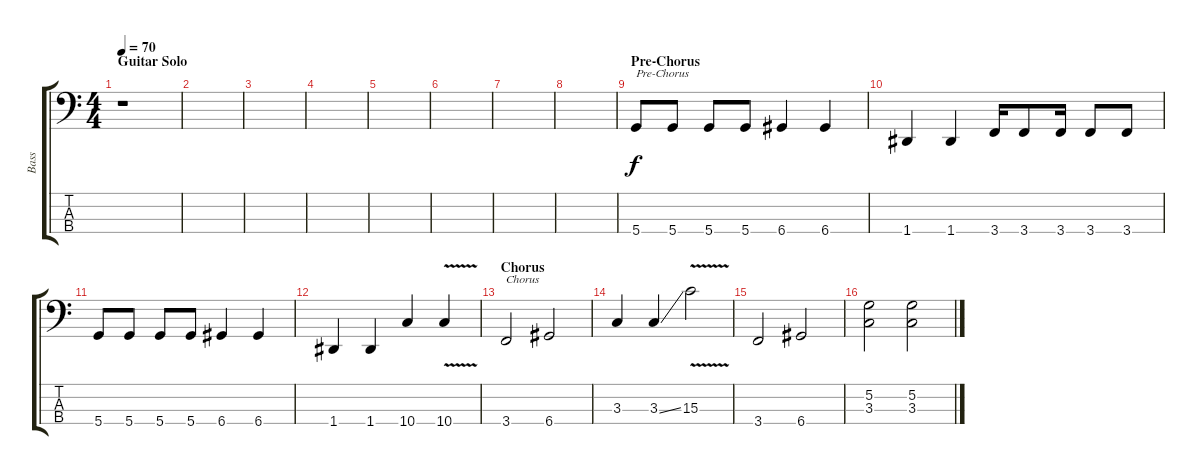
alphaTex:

\track ("Bass" "Bass") {instrument electricbasspick}
\staff {score tabs}
\tuning (G2 D2 A1 D1) {hide}
\ts (4 4)
\section ("" "Guitar Solo")
\tempo 70
\clef f4
\ks c
r.1{dy f} |
|
|
|
|
|
|
|
\section ("" "Pre-Chorus")
5.4.8{txt "Pre-Chorus"} 5.4.8 5.4.8 5.4.8 6.4.4 6.4.4 |
1.4.4 1.4.4 3.4.16 3.4.8 3.4.16 3.4.8 3.4.8 |
5.4.8 5.4.8 5.4.8 5.4.8 6.4.4 6.4.4 |
1.4.4 1.4.4 10.4.4 10.4{v}.4 |
\section ("" "Chorus")
3.4.2{txt "Chorus"} 6.4.2 |
3.3.4 3.3{ss}.4 15.3{v}.2 |
3.4.2 6.4.2 |
(5.2 3.3).2 (5.2 3.3).2
